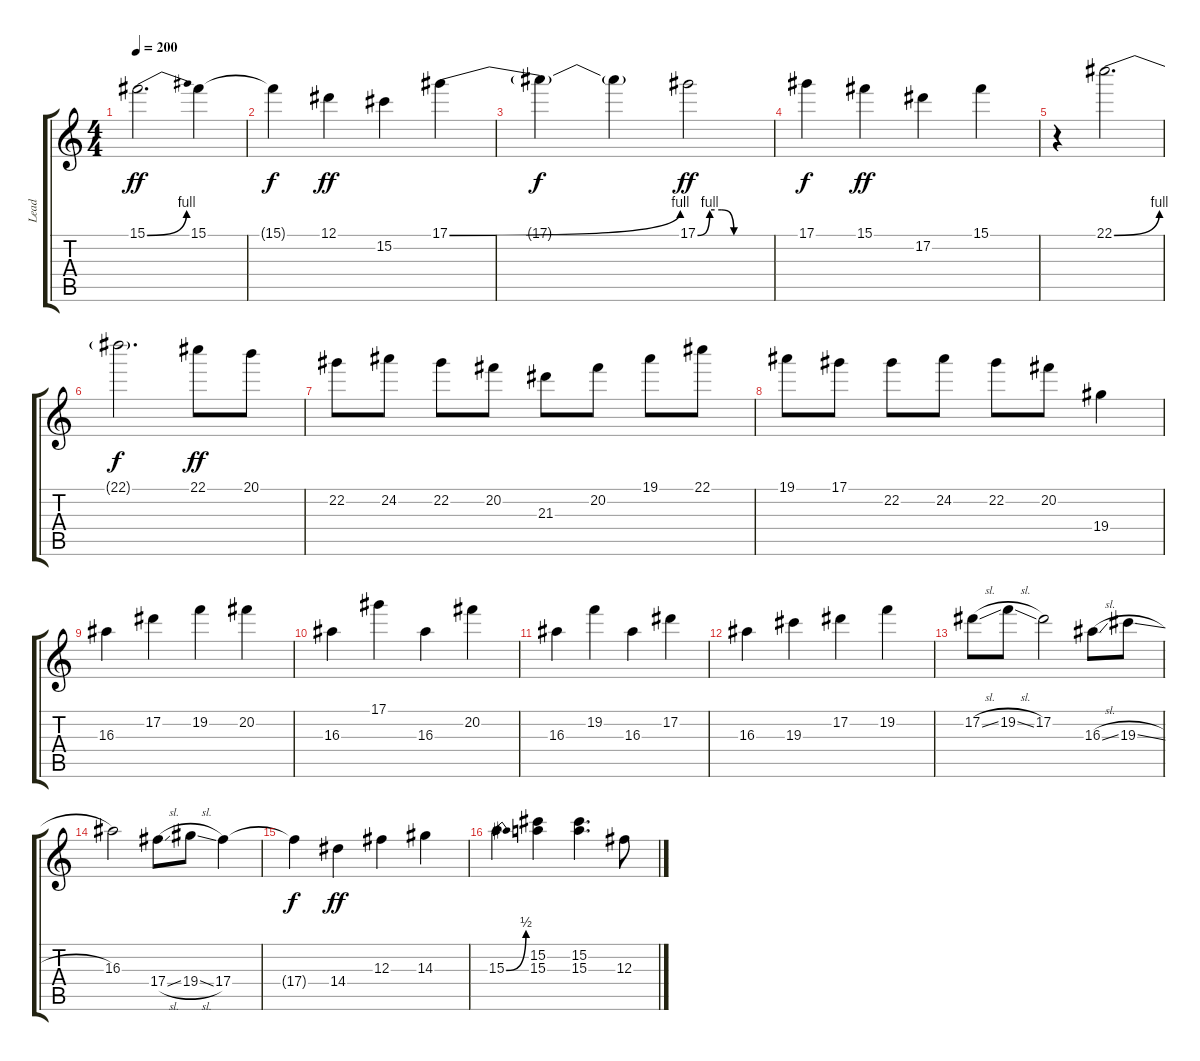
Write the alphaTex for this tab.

\track ("Lead" "Lead") {instrument distortionguitar}
\staff {score tabs}
\tuning (Eb4 Bb3 Gb3 Db3 Ab2 Eb2) {hide}
\ts (4 4)
\tempo 200
\clef g2
\ks c
15.1{be (bend 0 0 60 4)}.2{d dy ff} 15.1.4 |
15.1{t}.4{dy f} 12.1.4{dy ff} 15.2.4 17.1{be (bend 0 0 60 4)}.4 |
17.1{t}.4{dy f} 17.1{t}.4 17.1{be (custom 0 0 10 4 20 4 30 0 60 0)}.2{dy ff} |
17.1.4{dy f} 15.1.4{dy ff} 17.2.4 15.1.4 |
r.4 22.1{be (bend 0 0 60 4)}.2{d} |
22.1{t}.2{d dy f} 22.1.8{dy ff} 20.1.8 |
22.2.8 24.2.8 22.2.8 20.2.8 21.3.8 20.2.8 19.1.8 22.1.8 |
19.1.8 17.1.8 22.2.8 24.2.8 22.2.8 20.2.8 19.4.4 |
16.3.4 17.2.4 19.2.4 20.2.4 |
16.3.4 17.1.4 16.3.4 20.2.4 |
16.3.4 19.2.4 16.3.4 17.2.4 |
16.3.4 19.3.4 17.2.4 19.2.4 |
17.2{sl}.8 19.2{sl}.8 17.2.2 16.3{sl}.8 19.3{sl}.8 |
16.3.2 17.4{sl}.8 19.4{sl}.8 17.4.4 |
17.4{t}.4{dy f} 14.4.4{dy ff} 12.3.4 14.3.4 |
15.3{be (bend 0 0 60 2)}.4 (15.2 15.3).4 (15.2 15.3).4{d} 12.3.8
